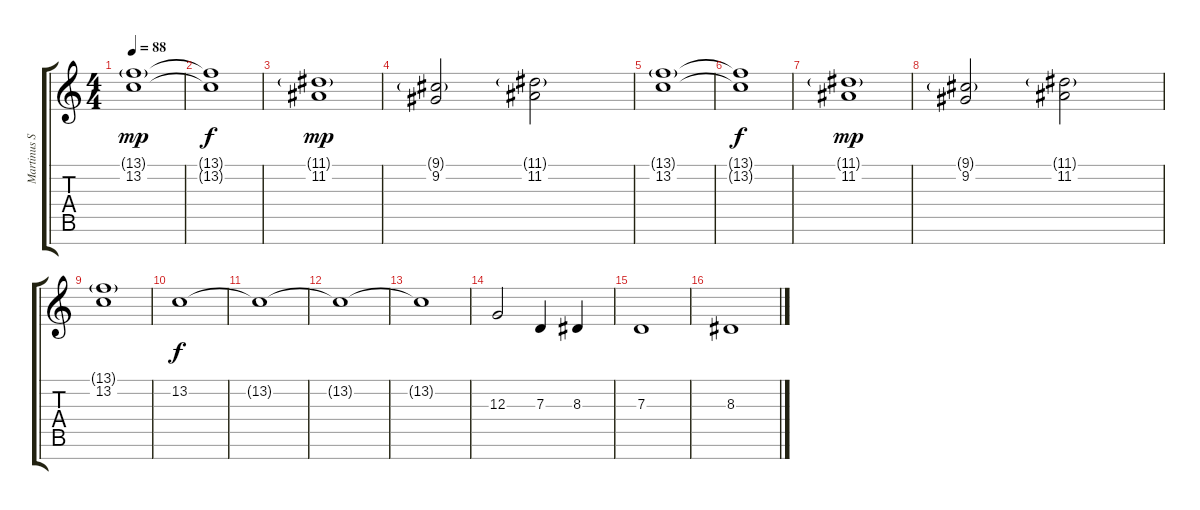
\track ("Martinus Spierenburg" "Martinus S") {instrument stringensemble1}
\staff {score tabs}
\tuning (E4 B3 G3 D3 A2 E2 B1) {hide}
\ts (4 4)
\tempo 88
\clef g2
\ks c
(13.1{g} 13.2).1{dy mp} |
(13.1{t} 13.2{t}).1{dy f} |
(11.1{g} 11.2).1{dy mp} |
(9.1{g} 9.2).2 (11.1{g} 11.2).2 |
(13.1{g} 13.2).1 |
(13.1{t} 13.2{t}).1{dy f} |
(11.1{g} 11.2).1{dy mp} |
(9.1{g} 9.2).2 (11.1{g} 11.2).2 |
(13.1{g} 13.2).1 |
13.2.1{dy f} |
13.2{t}.1 |
13.2{t}.1 |
13.2{t}.1 |
12.3.2 7.3.4 8.3.4 |
7.3.1 |
8.3.1
